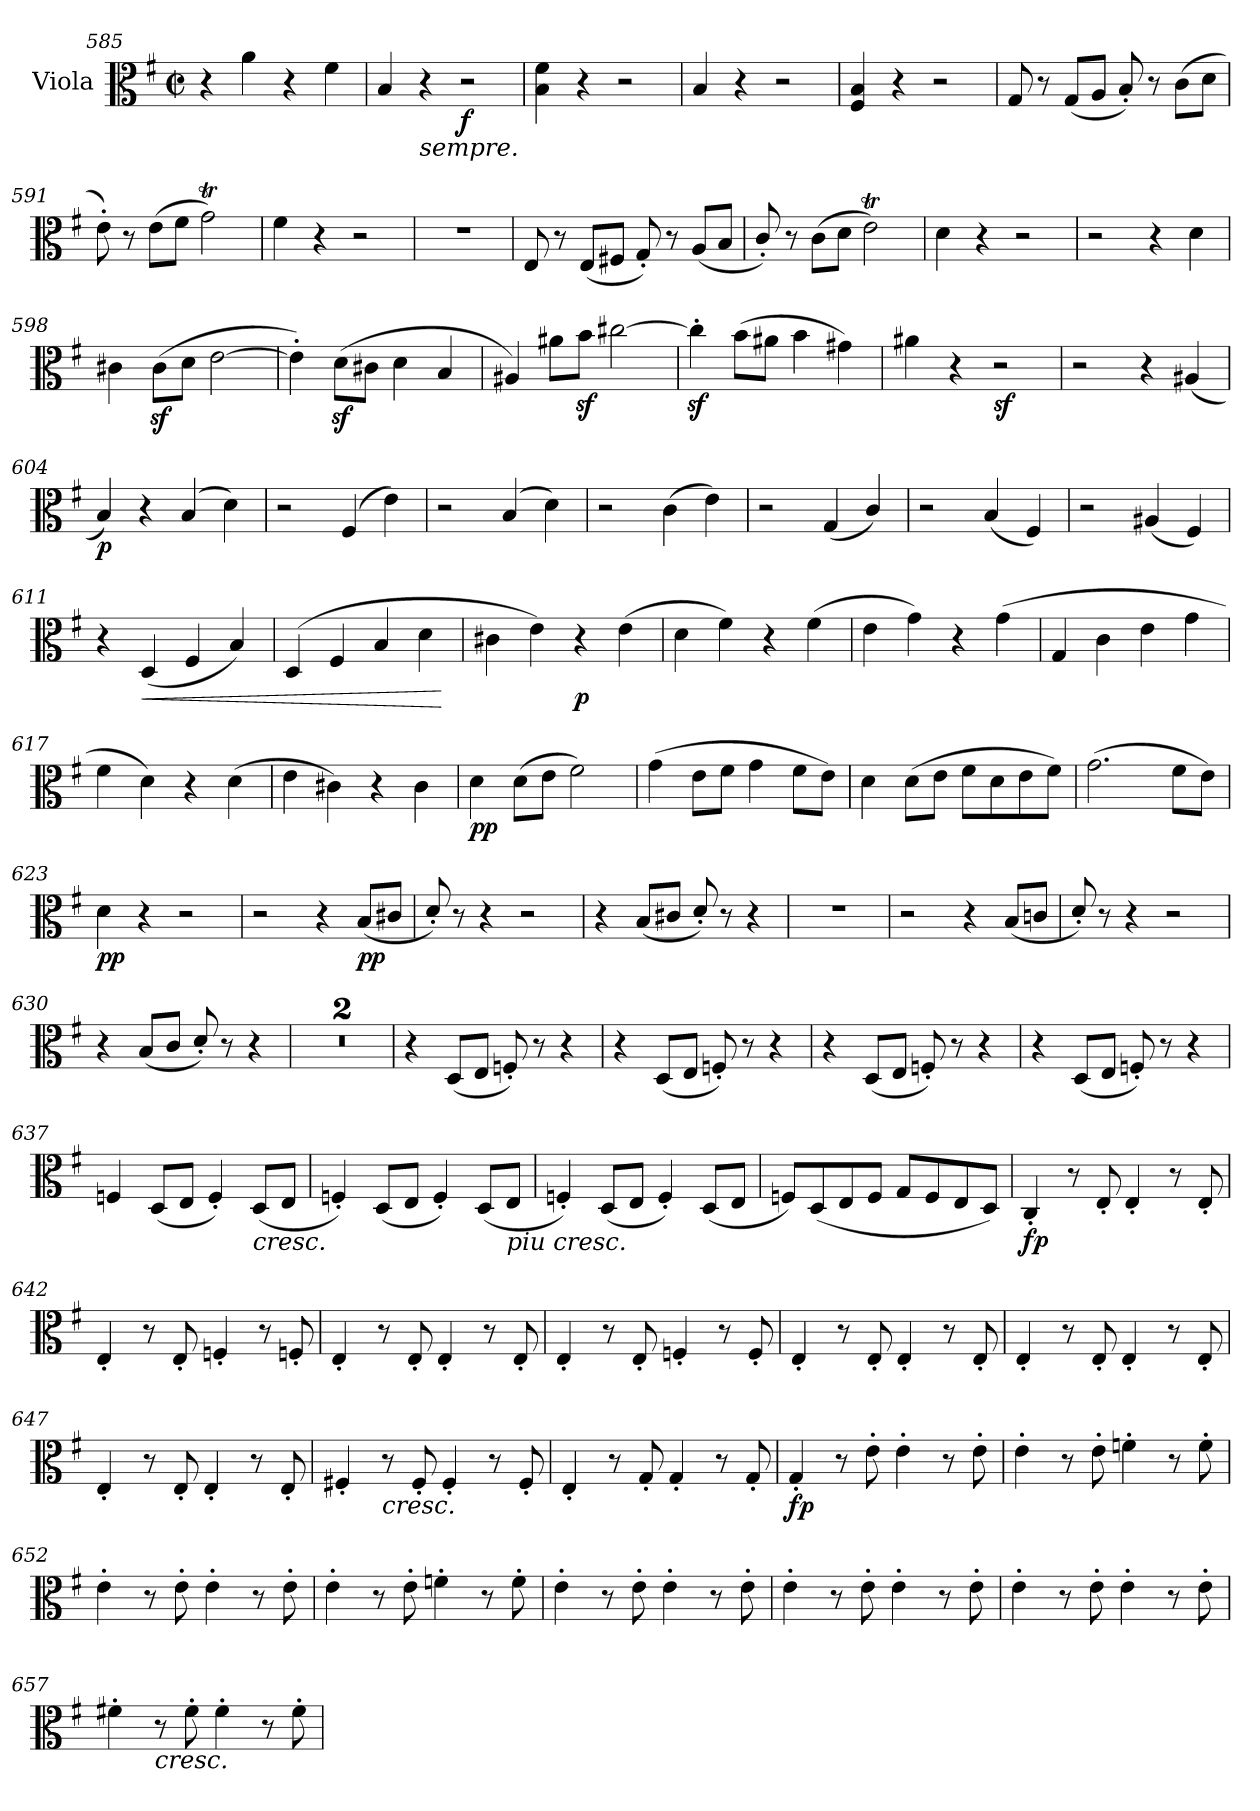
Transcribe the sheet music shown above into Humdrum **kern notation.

**kern	**dynam
*part1	*part1
*staff1	*staff1
*I"Viola	*
*I'Vla	*
*clefC3	*
*k[f#]	*
*e:	*
*M2/2	*
*met(c|)	*
=585	=585
4r	.
4a\	.
4r	.
4f#\	.
=586	=586
4B/	.
!LO:TX:b:i:t=sempre.	!
4r	.
!	!LO:DY:b
2r	f
=587	=587
4B\ 4f#\	.
4r	.
2r	.
=588	=588
4B/	.
4r	.
2r	.
=589	=589
4F#/ 4B/	.
4r	.
2r	.
!!LO:LB:g=z
=590	=590
8G/	.
8r	.
(8G/L	.
8A/J	.
8B'/)	.
8r	.
(8c\L	.
8d\J	.
=591	=591
8e'\)	.
8r	.
(8e\L	.
8f#\J	.
2gT\)	.
=592	=592
4f#\	.
4r	.
2r	.
=593	=593
1r	.
=594	=594
8E/	.
8r	.
(8E/L	.
8F#X/J	.
8G'/)	.
8r	.
(<8A/L	.
8B/J	.
=595	=595
8c'/)	.
8r	.
(8c\L	.
8d\J	.
2eT\)	.
=596	=596
4d\	.
4r	.
2r	.
=597	=597
2r	.
4r	.
4d\	.
=598	=598
4c#X\	.
(8c#z<\L	.
8d\J	.
[2e\	.
!!LO:LB:g=z
=599	=599
4e'\])	.
(8dz<\L	.
8c#X\J	.
4d\	.
4B/	.
=600	=600
4A#X/)	.
8a#X\L	.
8bz<\J	.
[2cc#X\	.
=601	=601
4cc#z<'\]	.
(8b\L	.
8a#X\J	.
4b\	.
4g#X\)	.
=602	=602
4a#X\	.
4r	.
!	!LO:DY:b
2r	sf
=603	=603
2r	.
4r	.
(4A#X/	.
=604	=604
!	!LO:DY:b
4B/)	p
4r	.
(4B/	.
4d\)	.
=605	=605
2r	.
(4F#/	.
4e\)	.
=606	=606
2r	.
(4B/	.
4d\)	.
=607	=607
2r	.
(4c\	.
4e\)	.
=608	=608
2r	.
(<4G/	.
4c/)	.
!!LO:LB:g=z
=609	=609
2r	.
(4B/	.
4F#/)	.
=610	=610
2r	.
(4A#X/	.
4F#/)	.
=611	=611
4r	.
!	!LO:HP:b
(4D/	<
4F#/	.
4B/)	.
=612	=612
(4D/	.
4F#/	.
4B/	.
4d\	.
.	[
=613	=613
4c#X\	.
4e\)	.
!	!LO:DY:b
4r	p
(4e\	.
=614	=614
4d\	.
4f#\)	.
4r	.
(4f#\	.
=615	=615
4e\	.
4g\)	.
4r	.
(4g\	.
=616	=616
4G/	.
4c\	.
4e\	.
4g\	.
=617	=617
4f#\	.
4d\)	.
4r	.
(4d\	.
=618	=618
4e\	.
4c#X\)	.
4r	.
4c#\	.
!!LO:LB:g=z
=619	=619
!	!LO:DY:b
4d\	pp
(8d\L	.
8e\J	.
2f#\)	.
=620	=620
(4g\	.
8e\L	.
8f#\J	.
4g\	.
8f#\L	.
8e\J)	.
=621	=621
4d\	.
(8d\L	.
8e\J	.
8f#\L	.
8d\	.
8e\	.
8f#\J)	.
=622	=622
(2.g\	.
8f#\L	.
8e\J)	.
=623	=623
!	!LO:DY:b
4d\	pp
4r	.
2r	.
=624	=624
2r	.
4r	.
!	!LO:DY:b
(<8B/L	pp
8c#X\J	.
=625	=625
8d'/)	.
8r	.
4r	.
2r	.
=626	=626
4r	.
(<8B/L	.
8c#X\J	.
8d'/)	.
8r	.
4r	.
=627	=627
1r	.
!!LO:LB:g=z
=628	=628
2r	.
4r	.
(<8B/L	.
8cn\J	.
=629	=629
8d'/)	.
8r	.
4r	.
2r	.
=630	=630
4r	.
(<8B/L	.
8c\J	.
8d'/)	.
8r	.
4r	.
=631	=631
1r	.
=632	=632
1r	.
=633	=633
4r	.
(8D/L	.
8E/J	.
8Fn'/)	.
8r	.
4r	.
=634	=634
4r	.
(8D/L	.
8E/J	.
8Fn'/)	.
8r	.
4r	.
=635	=635
4r	.
(8D/L	.
8E/J	.
8Fn'/)	.
8r	.
4r	.
=636	=636
4r	.
(8D/L	.
8E/J	.
8Fn'/)	.
8r	.
4r	.
!!LO:LB:g=z
=637	=637
4Fn/	.
(8D/L	.
8E/J	.
4F'/)	.
!LO:TX:b:i:t=cresc.	!
(8D/L	.
8E/J	.
=638	=638
4Fn'/)	.
(8D/L	.
8E/J	.
4F'/)	.
(8D/L	.
!LO:TX:b:i:t=piu cresc.	!
8E/J	.
=639	=639
4Fn'/)	.
(8D/L	.
8E/J	.
4F'/)	.
(8D/L	.
8E/J	.
=640	=640
8Fn/L)	.
(8D/	.
8E/	.
8F/J	.
8G/L	.
8F/	.
8E/	.
8D/J)	.
=641	=641
!	!LO:DY:b
4C'/	fp
8r	.
8E'/	.
4E'/	.
8r	.
8E'/	.
=642	=642
4E'/	.
8r	.
8E'/	.
4Fn'/	.
8r	.
8Fn'/	.
!!LO:LB:g=z
=643	=643
4E'/	.
8r	.
8E'/	.
4E'/	.
8r	.
8E'/	.
=644	=644
4E'/	.
8r	.
8E'/	.
4Fn'/	.
8r	.
8F'/	.
=645	=645
4E'/	.
8r	.
8E'/	.
4E'/	.
8r	.
8E'/	.
=646	=646
4E'/	.
8r	.
8E'/	.
4E'/	.
8r	.
8E'/	.
=647	=647
4E'/	.
8r	.
8E'/	.
4E'/	.
8r	.
8E'/	.
=648	=648
4F#X'/	.
!LO:TX:b:i:t=cresc.	!
8r	.
8F#'/	.
4F#'/	.
8r	.
8F#'/	.
!!LO:LB:g=z
=649	=649
4E'/	.
8r	.
8G'/	.
4G'/	.
8r	.
8G'/	.
=650	=650
!	!LO:DY:b
4G'/	fp
8r	.
8e'\	.
4e'\	.
8r	.
8e'\	.
=651	=651
4e'\	.
8r	.
8e'\	.
4fn'\	.
8r	.
8f'\	.
=652	=652
4e'\	.
8r	.
8e'\	.
4e'\	.
8r	.
8e'\	.
=653	=653
4e'\	.
8r	.
8e'\	.
4fn'\	.
8r	.
8f'\	.
=654	=654
4e'\	.
8r	.
8e'\	.
4e'\	.
8r	.
8e'\	.
=655	=655
4e'\	.
8r	.
8e'\	.
4e'\	.
8r	.
8e'\	.
!!LO:LB:g=z
=656	=656
4e'\	.
8r	.
8e'\	.
4e'\	.
8r	.
8e'\	.
=657	=657
4f#X'\	.
!LO:TX:b:i:t=cresc.	!
8r	.
8f#'\	.
4f#'\	.
8r	.
8f#'\	.
=	=
*-	*-
